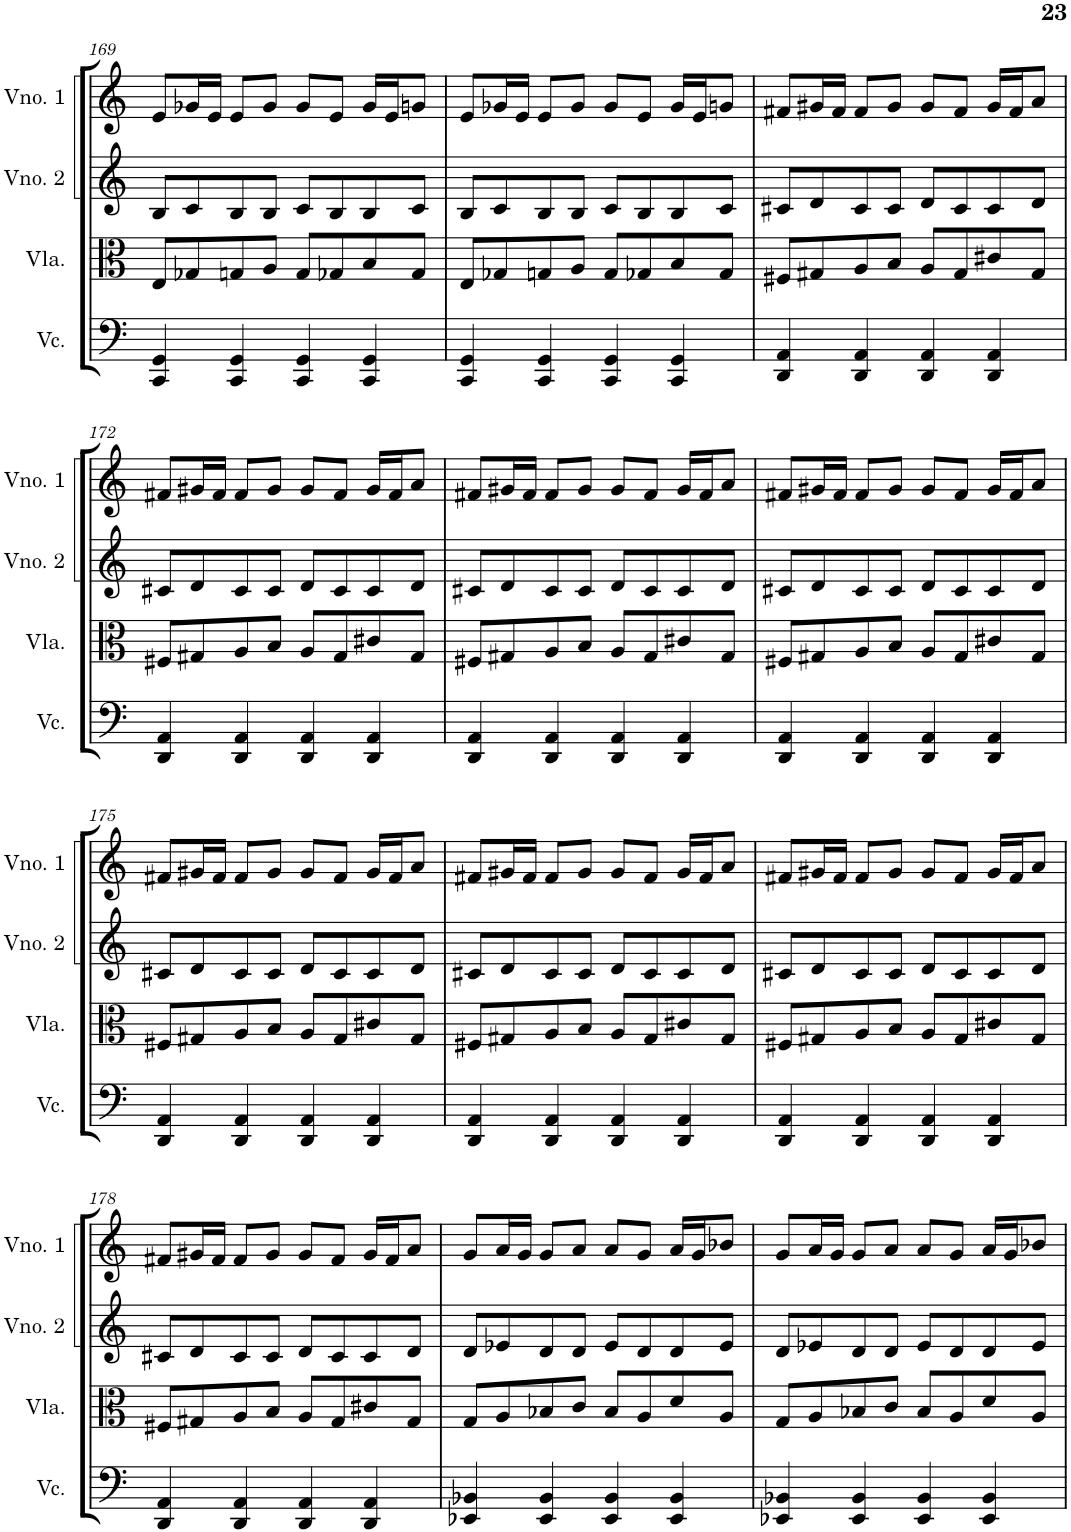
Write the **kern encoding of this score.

**kern	**kern	**kern	**kern
*part4	*part3	*part2	*part1
*staff4	*staff3	*staff2	*staff1
*I"Violoncelo	*I"Viola	*I"Violino 2	*I"Violino 1
*I'Vc.	*I'Vla.	*I'Vno. 2	*I'Vno. 1
!!LO:PB:g=z
*clefF4	*clefC3	*clefG2	*clefG2
*k[]	*k[]	*k[]	*k[]
*M4/4	*M4/4	*M4/4	*M4/4
=169	=169	=169	=169
4CC/ 4GG/	8E/L	8B/L	8e/L
.	8G-X/	8c/	16g-X/L
.	.	.	16e/JJ
4CC/ 4GG/	8Gn/	8B/	8e/L
.	8A/J	8B/J	8g-/J
4CC/ 4GG/	8G/L	8c/L	8g-/L
.	8G-X/	8B/	8e/J
4CC/ 4GG/	8B/	8B/	16g-/LL
.	.	.	16e/J
.	8G-/J	8c/J	8gn/J
=170	=170	=170	=170
4CC/ 4GG/	8E/L	8B/L	8e/L
.	8G-X/	8c/	16g-X/L
.	.	.	16e/JJ
4CC/ 4GG/	8Gn/	8B/	8e/L
.	8A/J	8B/J	8g-/J
4CC/ 4GG/	8G/L	8c/L	8g-/L
.	8G-X/	8B/	8e/J
4CC/ 4GG/	8B/	8B/	16g-/LL
.	.	.	16e/J
.	8G-/J	8c/J	8gn/J
=171	=171	=171	=171
4DD/ 4AA/	8F#X/L	8c#X/L	8f#X/L
.	8G#X/	8d/	16g#X/L
.	.	.	16f#/JJ
4DD/ 4AA/	8A/	8c#/	8f#/L
.	8B/J	8c#/J	8g#/J
4DD/ 4AA/	8A/L	8d/L	8g#/L
.	8G#/	8c#/	8f#/J
4DD/ 4AA/	8c#X/	8c#/	16g#/LL
.	.	.	16f#/J
.	8G#/J	8d/J	8a/J
!!LO:LB:g=z
=172	=172	=172	=172
4DD/ 4AA/	8F#X/L	8c#X/L	8f#X/L
.	8G#X/	8d/	16g#X/L
.	.	.	16f#/JJ
4DD/ 4AA/	8A/	8c#/	8f#/L
.	8B/J	8c#/J	8g#/J
4DD/ 4AA/	8A/L	8d/L	8g#/L
.	8G#/	8c#/	8f#/J
4DD/ 4AA/	8c#X/	8c#/	16g#/LL
.	.	.	16f#/J
.	8G#/J	8d/J	8a/J
=173	=173	=173	=173
4DD/ 4AA/	8F#X/L	8c#X/L	8f#X/L
.	8G#X/	8d/	16g#X/L
.	.	.	16f#/JJ
4DD/ 4AA/	8A/	8c#/	8f#/L
.	8B/J	8c#/J	8g#/J
4DD/ 4AA/	8A/L	8d/L	8g#/L
.	8G#/	8c#/	8f#/J
4DD/ 4AA/	8c#X/	8c#/	16g#/LL
.	.	.	16f#/J
.	8G#/J	8d/J	8a/J
=174	=174	=174	=174
4DD/ 4AA/	8F#X/L	8c#X/L	8f#X/L
.	8G#X/	8d/	16g#X/L
.	.	.	16f#/JJ
4DD/ 4AA/	8A/	8c#/	8f#/L
.	8B/J	8c#/J	8g#/J
4DD/ 4AA/	8A/L	8d/L	8g#/L
.	8G#/	8c#/	8f#/J
4DD/ 4AA/	8c#X/	8c#/	16g#/LL
.	.	.	16f#/J
.	8G#/J	8d/J	8a/J
!!LO:LB:g=z
=175	=175	=175	=175
4DD/ 4AA/	8F#X/L	8c#X/L	8f#X/L
.	8G#X/	8d/	16g#X/L
.	.	.	16f#/JJ
4DD/ 4AA/	8A/	8c#/	8f#/L
.	8B/J	8c#/J	8g#/J
4DD/ 4AA/	8A/L	8d/L	8g#/L
.	8G#/	8c#/	8f#/J
4DD/ 4AA/	8c#X/	8c#/	16g#/LL
.	.	.	16f#/J
.	8G#/J	8d/J	8a/J
=176	=176	=176	=176
4DD/ 4AA/	8F#X/L	8c#X/L	8f#X/L
.	8G#X/	8d/	16g#X/L
.	.	.	16f#/JJ
4DD/ 4AA/	8A/	8c#/	8f#/L
.	8B/J	8c#/J	8g#/J
4DD/ 4AA/	8A/L	8d/L	8g#/L
.	8G#/	8c#/	8f#/J
4DD/ 4AA/	8c#X/	8c#/	16g#/LL
.	.	.	16f#/J
.	8G#/J	8d/J	8a/J
=177	=177	=177	=177
4DD/ 4AA/	8F#X/L	8c#X/L	8f#X/L
.	8G#X/	8d/	16g#X/L
.	.	.	16f#/JJ
4DD/ 4AA/	8A/	8c#/	8f#/L
.	8B/J	8c#/J	8g#/J
4DD/ 4AA/	8A/L	8d/L	8g#/L
.	8G#/	8c#/	8f#/J
4DD/ 4AA/	8c#X/	8c#/	16g#/LL
.	.	.	16f#/J
.	8G#/J	8d/J	8a/J
!!LO:LB:g=z
=178	=178	=178	=178
4DD/ 4AA/	8F#X/L	8c#X/L	8f#X/L
.	8G#X/	8d/	16g#X/L
.	.	.	16f#/JJ
4DD/ 4AA/	8A/	8c#/	8f#/L
.	8B/J	8c#/J	8g#/J
4DD/ 4AA/	8A/L	8d/L	8g#/L
.	8G#/	8c#/	8f#/J
4DD/ 4AA/	8c#X/	8c#/	16g#/LL
.	.	.	16f#/J
.	8G#/J	8d/J	8a/J
=179	=179	=179	=179
4EE-X/ 4BB-X/	8G/L	8d/L	8g/L
.	8A/	8e-X/	16a/L
.	.	.	16g/JJ
4EE-/ 4BB-/	8B-X/	8d/	8g/L
.	8c/J	8d/J	8a/J
4EE-/ 4BB-/	8B-/L	8e-/L	8a/L
.	8A/	8d/	8g/J
4EE-/ 4BB-/	8d/	8d/	16a/LL
.	.	.	16g/J
.	8A/J	8e-/J	8b-X/J
=180	=180	=180	=180
4EE-X/ 4BB-X/	8G/L	8d/L	8g/L
.	8A/	8e-X/	16a/L
.	.	.	16g/JJ
4EE-/ 4BB-/	8B-X/	8d/	8g/L
.	8c/J	8d/J	8a/J
4EE-/ 4BB-/	8B-/L	8e-/L	8a/L
.	8A/	8d/	8g/J
4EE-/ 4BB-/	8d/	8d/	16a/LL
.	.	.	16g/J
.	8A/J	8e-/J	8b-X/J
=	=	=	=
*-	*-	*-	*-
